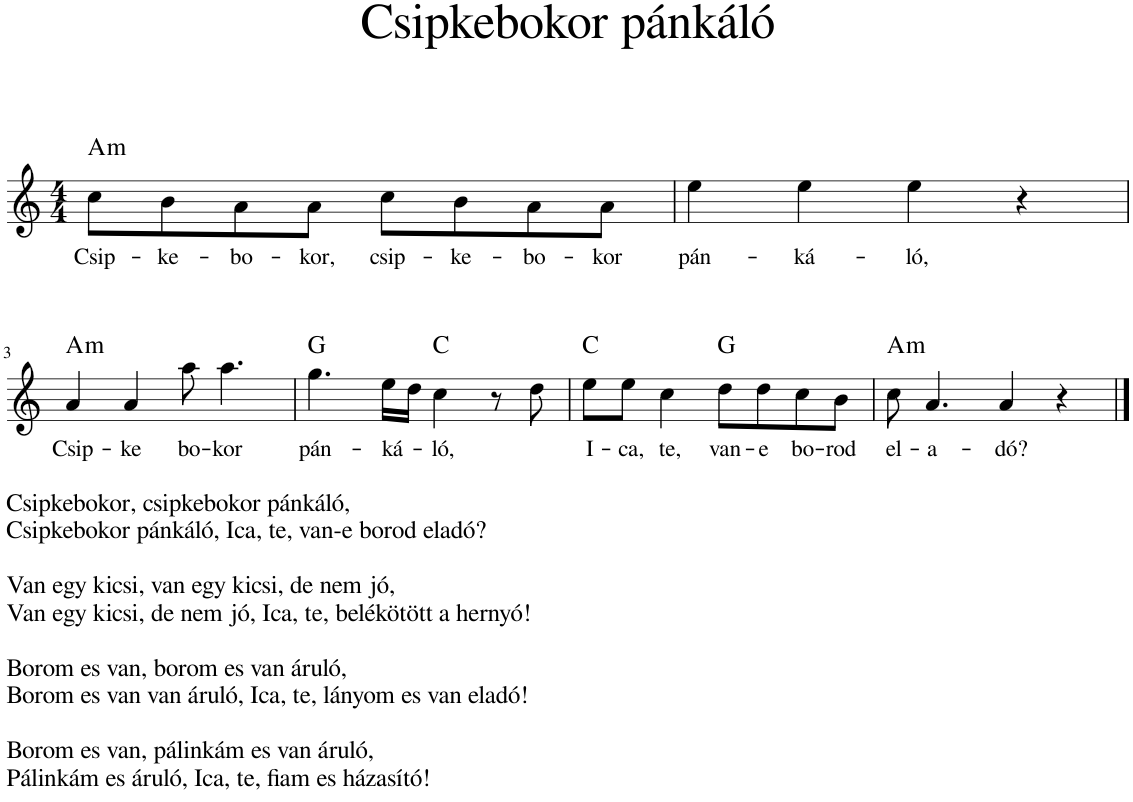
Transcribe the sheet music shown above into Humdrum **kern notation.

**kern	**text	**harte
*part1	*part1	*part1
*staff1	*staff1	*
*I"Piano	*	*
*I'Pno.	*	*
*clefG2	*	*
*k[]	*	*
*M4/4	*	*
=1	=1	=1
!	!LO:LY:b	!LO:H:kt=m
8cc\L	Csip-	A:min
!	!LO:LY:b	!
8b\	-ke-	.
!	!LO:LY:b	!
8a\	-bo-	.
!	!LO:LY:b	!
8a\J	-kor,	.
!	!LO:LY:b	!
8cc\L	csip-	.
!	!LO:LY:b	!
8b\	-ke-	.
!	!LO:LY:b	!
8a\	-bo-	.
!	!LO:LY:b	!
8a\J	-kor	.
=2	=2	=2
!	!LO:LY:b	!
4ee\	pán-	.
!	!LO:LY:b	!
4ee\	-ká-	.
!	!LO:LY:b	!
4ee\	-ló,	.
4r	.	.
!!LO:LB:g=z
=3	=3	=3
!LO:TX:b:t=Csipkebokor, csipkebokor pánkáló,	!	!
!LO:TX:b:t=Csipkebokor pánkáló, Ica, te, van-e borod eladó?	!	!
!LO:TX:b:t=Van egy kicsi, van egy kicsi, de nem jó,	!	!
!LO:TX:b:t=Van egy kicsi, de nem jó, Ica, te, belékötött a hernyó!	!	!
!LO:TX:b:t=Borom es van, borom es van áruló,	!	!
!LO:TX:b:t=Borom es van van áruló, Ica, te, lányom es van eladó!	!	!
!LO:TX:b:t=Borom es van, pálinkám es van áruló,	!	!
!LO:TX:b:t=Pálinkám es áruló, Ica, te, fiam es házasító!	!	!
!	!LO:LY:b	!LO:H:kt=m
4a/	Csip-	A:min
!	!LO:LY:b	!
4a/	-ke	.
!	!LO:LY:b	!
8aa\	bo-	.
!	!LO:LY:b	!
4.aa\	-kor	.
=4	=4	=4
!	!LO:LY:b	!
4.gg\	pán-	G:maj
!	!LO:LY:b	!
16ee\LL	-ká-	.
16dd\JJ	.	.
!	!LO:LY:b	!
4cc\	-ló,	C:maj
8r	.	.
8dd\	.	.
=5	=5	=5
!	!LO:LY:b	!
8ee\L	I-	C:maj
!	!LO:LY:b	!
8ee\J	-ca,	.
!	!LO:LY:b	!
4cc\	te,	.
!	!LO:LY:b	!
8dd\L	van-	G:maj
!	!LO:LY:b	!
8dd\	-e	.
!	!LO:LY:b	!
8cc\	bo-	.
!	!LO:LY:b	!
8b\J	-rod	.
=6	=6	=6
!	!LO:LY:b	!LO:H:kt=m
8cc\	el-	A:min
!	!LO:LY:b	!
4.a/	-a-	.
!	!LO:LY:b	!
4a/	-dó?	.
4r	.	.
==	==	==
*-	*-	*-
